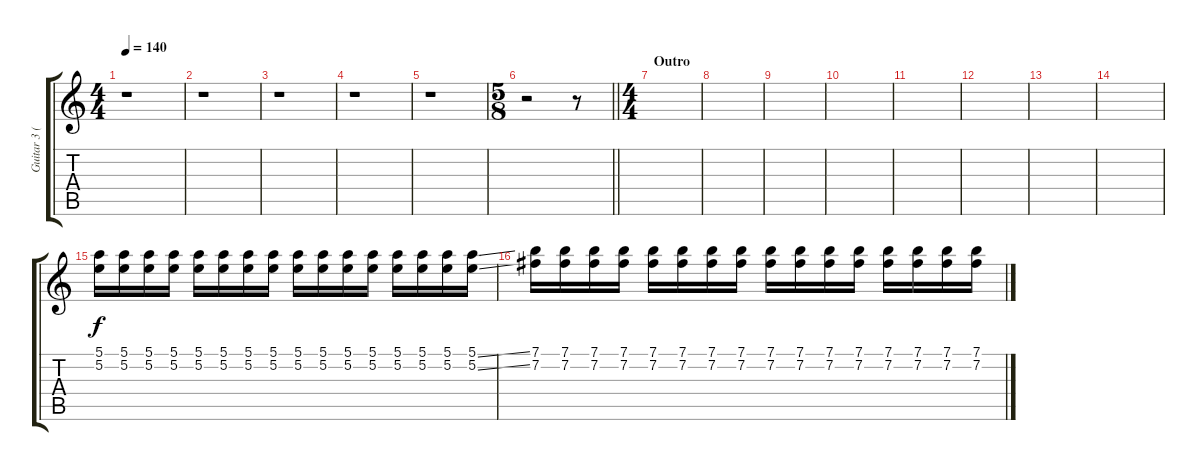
\track ("Guitar 3 (A. Y/Solo)" "Guitar 3 (") {instrument overdrivenguitar bank 4}
\staff {score tabs}
\tuning (E4 B3 G3 D3 A2 E2) {hide}
\ts (4 4)
\tempo 140
\clef g2
\ks c
r.1{dy f} |
r.1 |
r.1 |
r.1 |
r.1 |
\ts (5 8)
\barLineRight lightlight
r.2 r.8 |
\ts (4 4)
\section ("" "Outro")
|
|
|
|
|
|
|
|
(5.1 5.2).16 (5.1 5.2).16 (5.1 5.2).16 (5.1 5.2).16 (5.1 5.2).16 (5.1 5.2).16 (5.1 5.2).16 (5.1 5.2).16 (5.1 5.2).16 (5.1 5.2).16 (5.1 5.2).16 (5.1 5.2).16 (5.1 5.2).16 (5.1 5.2).16 (5.1 5.2).16 (5.1{ss} 5.2{ss}).16 |
(7.1 7.2).16 (7.1 7.2).16 (7.1 7.2).16 (7.1 7.2).16 (7.1 7.2).16 (7.1 7.2).16 (7.1 7.2).16 (7.1 7.2).16 (7.1 7.2).16 (7.1 7.2).16 (7.1 7.2).16 (7.1 7.2).16 (7.1 7.2).16 (7.1 7.2).16 (7.1 7.2).16 (7.1{ss} 7.2{ss}).16
